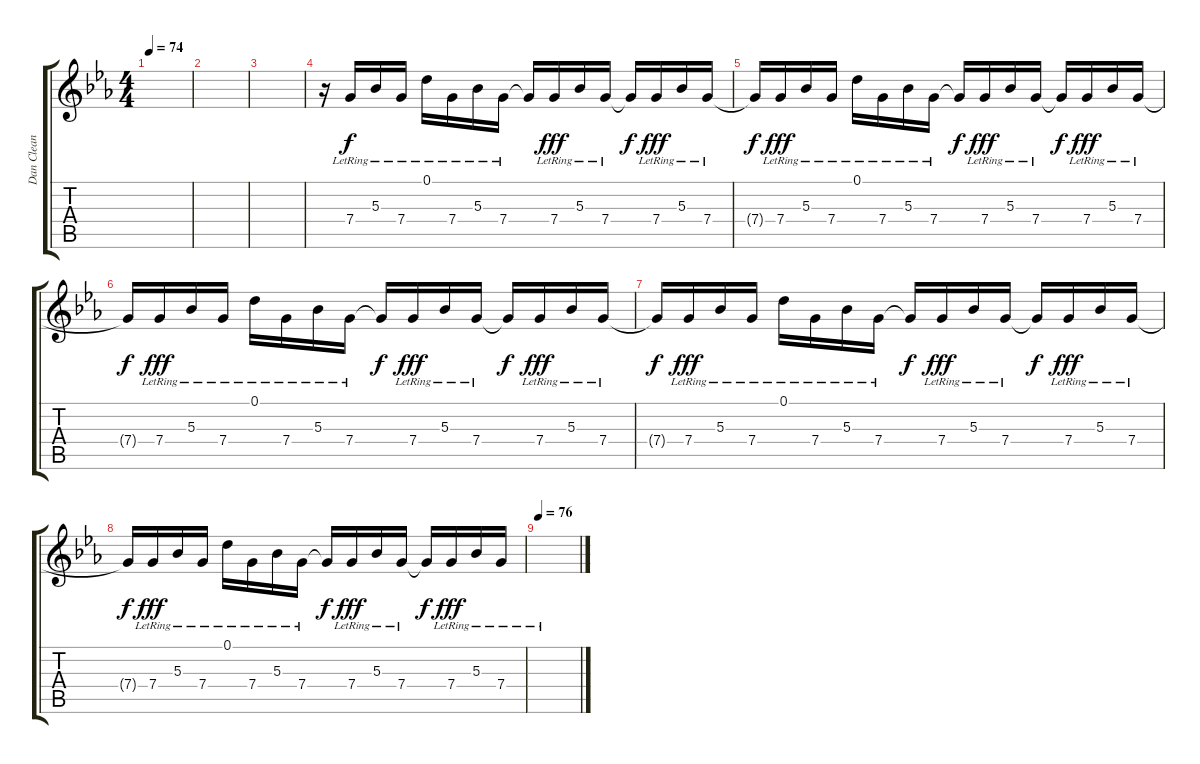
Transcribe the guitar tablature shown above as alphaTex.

\track ("Dan Clean" "Dan Clean") {instrument electricguitarclean}
\staff {score tabs}
\tuning (D4 A3 F3 C3 G2 C2) {hide}
\ts (4 4)
\tempo 74
\clef g2
\ks cminor
|
|
|
r.16{volume 16} 7.4{lr}.16 5.3{lr}.16 7.4{lr}.16 0.1{lr}.16 7.4{lr}.16 5.3{lr}.16 7.4{lr}.16 7.4{t}.16{dy f} 7.4{lr}.16{dy fff} 5.3{lr}.16 7.4{lr}.16 7.4{t}.16{dy f} 7.4{lr}.16{dy fff} 5.3{lr}.16 7.4{lr}.16 |
7.4{t}.16{dy f} 7.4{lr}.16{dy fff} 5.3{lr}.16 7.4{lr}.16 0.1{lr}.16 7.4{lr}.16 5.3{lr}.16 7.4{lr}.16 7.4{t}.16{dy f} 7.4{lr}.16{dy fff} 5.3{lr}.16 7.4{lr}.16 7.4{t}.16{dy f} 7.4{lr}.16{dy fff} 5.3{lr}.16 7.4{lr}.16 |
7.4{t}.16{dy f} 7.4{lr}.16{dy fff} 5.3{lr}.16 7.4{lr}.16 0.1{lr}.16 7.4{lr}.16 5.3{lr}.16 7.4{lr}.16 7.4{t}.16{dy f} 7.4{lr}.16{dy fff} 5.3{lr}.16 7.4{lr}.16 7.4{t}.16{dy f} 7.4{lr}.16{dy fff} 5.3{lr}.16 7.4{lr}.16 |
7.4{t}.16{dy f} 7.4{lr}.16{dy fff} 5.3{lr}.16 7.4{lr}.16 0.1{lr}.16 7.4{lr}.16 5.3{lr}.16 7.4{lr}.16 7.4{t}.16{dy f} 7.4{lr}.16{dy fff} 5.3{lr}.16 7.4{lr}.16 7.4{t}.16{dy f} 7.4{lr}.16{dy fff} 5.3{lr}.16 7.4{lr}.16 |
7.4{t}.16{dy f} 7.4{lr}.16{dy fff} 5.3{lr}.16 7.4{lr}.16 0.1{lr}.16 7.4{lr}.16 5.3{lr}.16 7.4{lr}.16 7.4{t}.16{dy f} 7.4{lr}.16{dy fff} 5.3{lr}.16 7.4{lr}.16 7.4{t}.16{dy f} 7.4{lr}.16{dy fff} 5.3{lr}.16 7.4{lr}.16 |
\tempo 76
